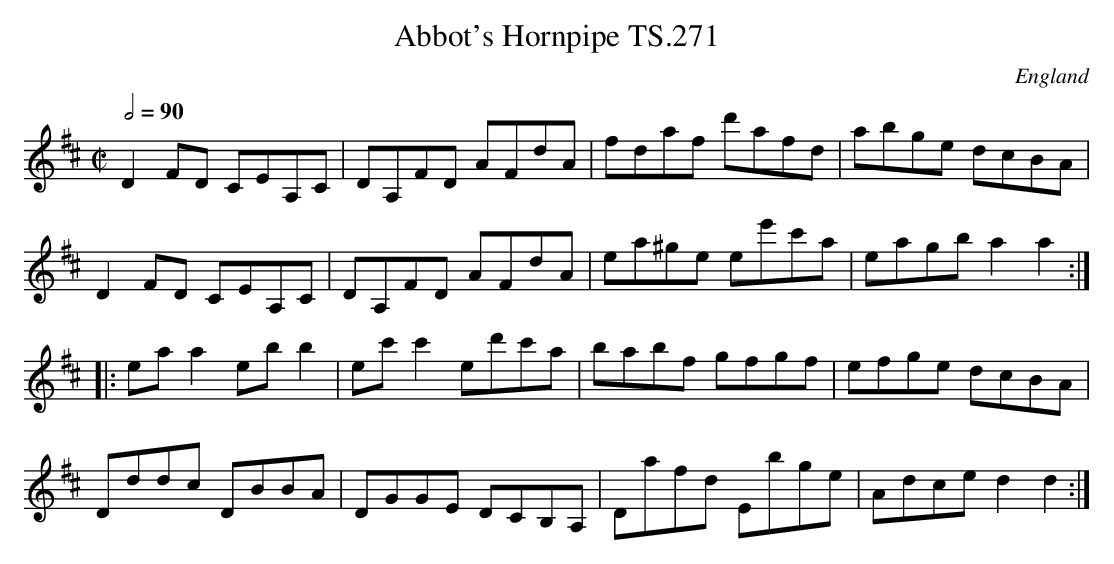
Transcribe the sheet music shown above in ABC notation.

X:1
T:Abbot's Hornpipe TS.271
M:C|
L:1/8
Q:1/2=90
O:England
K:D major
D2FD CEA,C|DA,FD AFdA|fdaf d'afd|abge dcBA|!
D2FD CEA,C|DA,FD AFdA|ea^ge ee'c'a|eagba2a2:|!
|:eaa2 ebb2|ec'c'2 ed'c'a|babf gfgf|efge dcBA|!
Dddc DBBA|DGGE DCB,A,|Dafd Ebge|Adce d2d2:|]
